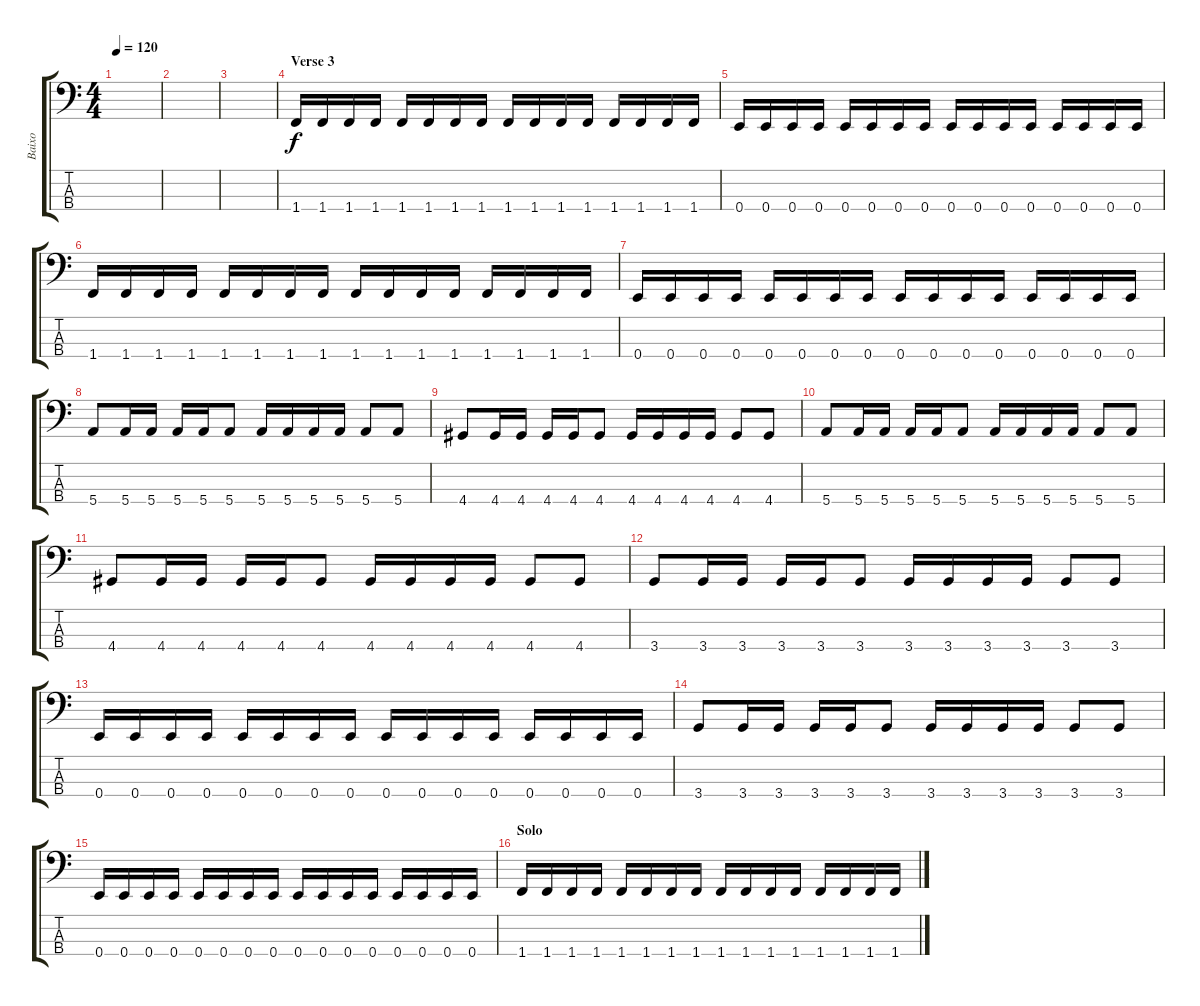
\track ("Baixo" "Baixo") {instrument electricbassfinger}
\staff {score tabs}
\tuning (G2 D2 A1 E1) {hide}
\ts (4 4)
\tempo 120
\clef f4
\ks c
|
|
|
\section ("" "Verse 3")
1.4.16 1.4.16 1.4.16 1.4.16 1.4.16 1.4.16 1.4.16 1.4.16 1.4.16 1.4.16 1.4.16 1.4.16 1.4.16 1.4.16 1.4.16 1.4.16 |
0.4.16 0.4.16 0.4.16 0.4.16 0.4.16 0.4.16 0.4.16 0.4.16 0.4.16 0.4.16 0.4.16 0.4.16 0.4.16 0.4.16 0.4.16 0.4.16 |
1.4.16 1.4.16 1.4.16 1.4.16 1.4.16 1.4.16 1.4.16 1.4.16 1.4.16 1.4.16 1.4.16 1.4.16 1.4.16 1.4.16 1.4.16 1.4.16 |
0.4.16 0.4.16 0.4.16 0.4.16 0.4.16 0.4.16 0.4.16 0.4.16 0.4.16 0.4.16 0.4.16 0.4.16 0.4.16 0.4.16 0.4.16 0.4.16 |
5.4.8 5.4.16 5.4.16 5.4.16 5.4.16 5.4.8 5.4.16 5.4.16 5.4.16 5.4.16 5.4.8 5.4.8 |
4.4.8 4.4.16 4.4.16 4.4.16 4.4.16 4.4.8 4.4.16 4.4.16 4.4.16 4.4.16 4.4.8 4.4.8 |
5.4.8 5.4.16 5.4.16 5.4.16 5.4.16 5.4.8 5.4.16 5.4.16 5.4.16 5.4.16 5.4.8 5.4.8 |
4.4.8 4.4.16 4.4.16 4.4.16 4.4.16 4.4.8 4.4.16 4.4.16 4.4.16 4.4.16 4.4.8 4.4.8 |
3.4.8 3.4.16 3.4.16 3.4.16 3.4.16 3.4.8 3.4.16 3.4.16 3.4.16 3.4.16 3.4.8 3.4.8 |
0.4.16 0.4.16 0.4.16 0.4.16 0.4.16 0.4.16 0.4.16 0.4.16 0.4.16 0.4.16 0.4.16 0.4.16 0.4.16 0.4.16 0.4.16 0.4.16 |
3.4.8 3.4.16 3.4.16 3.4.16 3.4.16 3.4.8 3.4.16 3.4.16 3.4.16 3.4.16 3.4.8 3.4.8 |
0.4.16 0.4.16 0.4.16 0.4.16 0.4.16 0.4.16 0.4.16 0.4.16 0.4.16 0.4.16 0.4.16 0.4.16 0.4.16 0.4.16 0.4.16 0.4.16 |
\section ("" "Solo")
1.4.16 1.4.16 1.4.16 1.4.16 1.4.16 1.4.16 1.4.16 1.4.16 1.4.16 1.4.16 1.4.16 1.4.16 1.4.16 1.4.16 1.4.16 1.4.16
